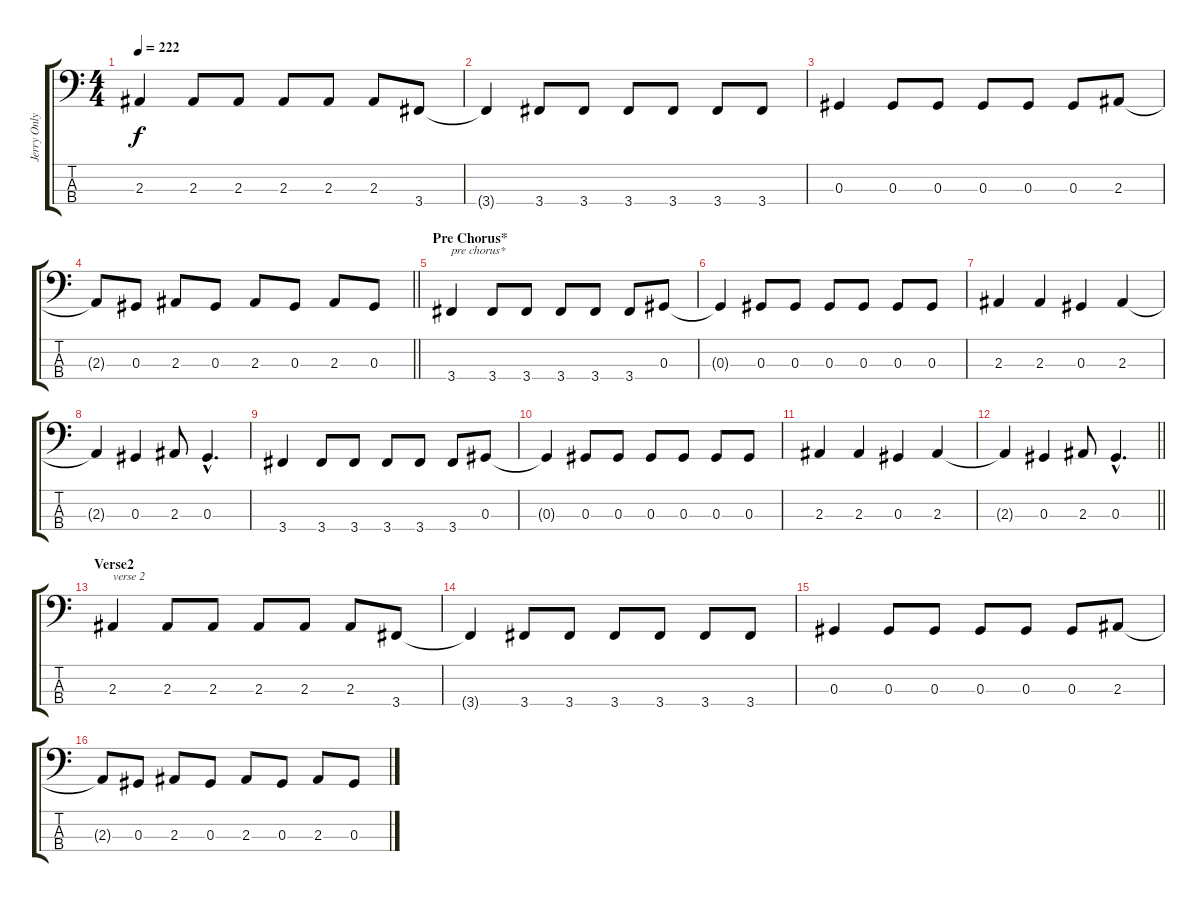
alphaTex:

\track ("Jerry Only" "Jerry Only") {instrument acousticguitarnylon}
\staff {score tabs}
\tuning (Gb2 Db2 Ab1 Eb1) {hide}
\ts (4 4)
\tempo 222
\clef f4
\ks c
2.3.4{dy f} 2.3.8 2.3.8 2.3.8 2.3.8 2.3.8 3.4.8 |
3.4{t}.4 3.4.8 3.4.8 3.4.8 3.4.8 3.4.8 3.4.8 |
0.3.4 0.3.8 0.3.8 0.3.8 0.3.8 0.3.8 2.3.8 |
\barLineRight lightlight
2.3{t}.8 0.3.8 2.3.8 0.3.8 2.3.8 0.3.8 2.3.8 0.3.8 |
\section ("" "Pre Chorus*")
3.4.4{txt "pre chorus*"} 3.4.8 3.4.8 3.4.8 3.4.8 3.4.8 0.3.8 |
0.3{t}.4 0.3.8 0.3.8 0.3.8 0.3.8 0.3.8 0.3.8 |
2.3.4 2.3.4 0.3.4 2.3.4 |
2.3{t}.4 0.3.4 2.3.8 0.3{hac}.4{d} |
3.4.4 3.4.8 3.4.8 3.4.8 3.4.8 3.4.8 0.3.8 |
0.3{t}.4 0.3.8 0.3.8 0.3.8 0.3.8 0.3.8 0.3.8 |
2.3.4 2.3.4 0.3.4 2.3.4 |
\barLineRight lightlight
2.3{t}.4 0.3.4 2.3.8 0.3{hac}.4{d} |
\section ("" "Verse2")
2.3.4{txt "verse 2"} 2.3.8 2.3.8 2.3.8 2.3.8 2.3.8 3.4.8 |
3.4{t}.4 3.4.8 3.4.8 3.4.8 3.4.8 3.4.8 3.4.8 |
0.3.4 0.3.8 0.3.8 0.3.8 0.3.8 0.3.8 2.3.8 |
2.3{t}.8 0.3.8 2.3.8 0.3.8 2.3.8 0.3.8 2.3.8 0.3.8
